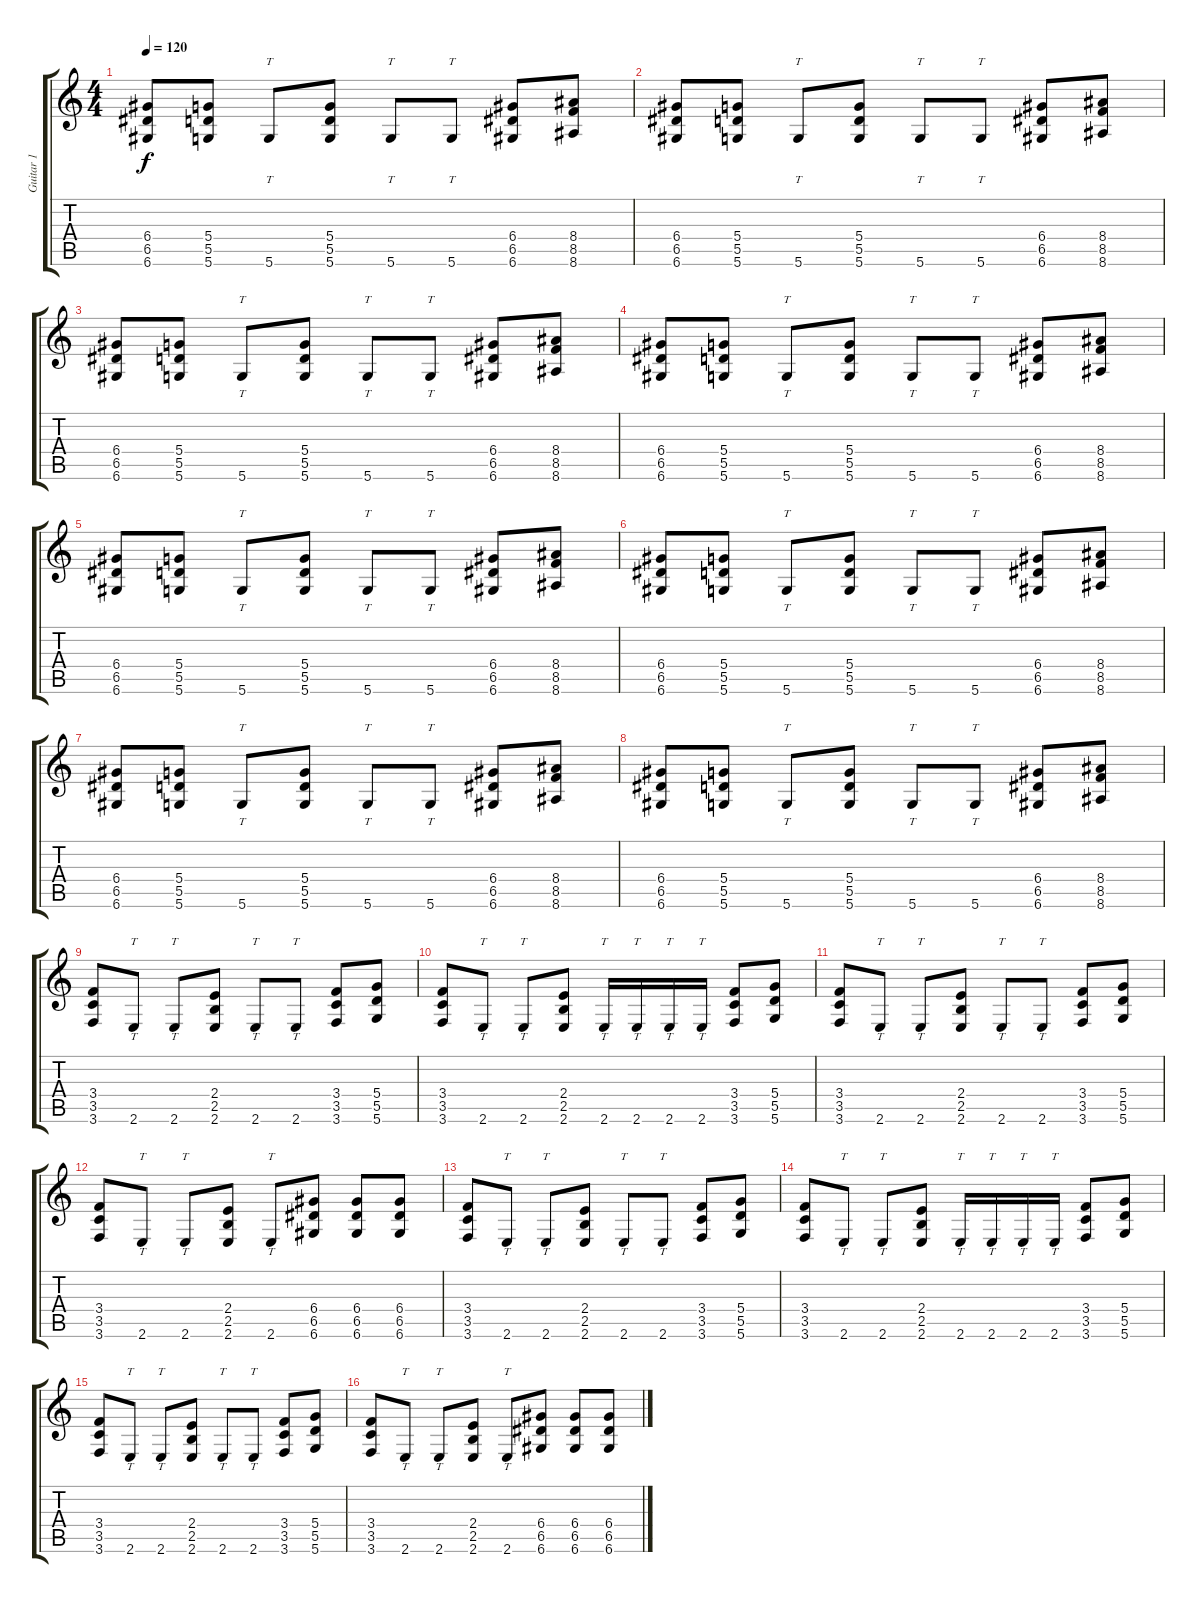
\track ("Guitar 1" "Guitar 1") {instrument distortionguitar}
\staff {score tabs}
\tuning (E4 B3 G3 D3 A2 D2) {hide}
\ts (4 4)
\tempo 120
\clef g2
\ks c
(6.4 6.5 6.6).8{dy f balance 0 instrument distortionguitar} (5.4 5.5 5.6).8 5.6.8{tt} (5.4 5.5 5.6).8 5.6.8{tt} 5.6.8{tt} (6.4 6.5 6.6).8 (8.4 8.5 8.6).8 |
(6.4 6.5 6.6).8 (5.4 5.5 5.6).8 5.6.8{tt} (5.4 5.5 5.6).8 5.6.8{tt} 5.6.8{tt} (6.4 6.5 6.6).8 (8.4 8.5 8.6).8 |
(6.4 6.5 6.6).8 (5.4 5.5 5.6).8 5.6.8{tt} (5.4 5.5 5.6).8 5.6.8{tt} 5.6.8{tt} (6.4 6.5 6.6).8 (8.4 8.5 8.6).8 |
(6.4 6.5 6.6).8 (5.4 5.5 5.6).8 5.6.8{tt} (5.4 5.5 5.6).8 5.6.8{tt} 5.6.8{tt} (6.4 6.5 6.6).8 (8.4 8.5 8.6).8 |
(6.4 6.5 6.6).8 (5.4 5.5 5.6).8 5.6.8{tt} (5.4 5.5 5.6).8 5.6.8{tt} 5.6.8{tt} (6.4 6.5 6.6).8 (8.4 8.5 8.6).8 |
(6.4 6.5 6.6).8 (5.4 5.5 5.6).8 5.6.8{tt} (5.4 5.5 5.6).8 5.6.8{tt} 5.6.8{tt} (6.4 6.5 6.6).8 (8.4 8.5 8.6).8 |
(6.4 6.5 6.6).8 (5.4 5.5 5.6).8 5.6.8{tt} (5.4 5.5 5.6).8 5.6.8{tt} 5.6.8{tt} (6.4 6.5 6.6).8 (8.4 8.5 8.6).8 |
(6.4 6.5 6.6).8 (5.4 5.5 5.6).8 5.6.8{tt} (5.4 5.5 5.6).8 5.6.8{tt} 5.6.8{tt} (6.4 6.5 6.6).8 (8.4 8.5 8.6).8 |
(3.4 3.5 3.6).8 2.6.8{tt} 2.6.8{tt} (2.4 2.5 2.6).8 2.6.8{tt} 2.6.8{tt} (3.4 3.5 3.6).8 (5.4 5.5 5.6).8 |
(3.4 3.5 3.6).8 2.6.8{tt} 2.6.8{tt} (2.4 2.5 2.6).8 2.6.16{tt} 2.6.16{tt} 2.6.16{tt} 2.6.16{tt} (3.4 3.5 3.6).8 (5.4 5.5 5.6).8 |
(3.4 3.5 3.6).8 2.6.8{tt} 2.6.8{tt} (2.4 2.5 2.6).8 2.6.8{tt} 2.6.8{tt} (3.4 3.5 3.6).8 (5.4 5.5 5.6).8 |
(3.4 3.5 3.6).8 2.6.8{tt} 2.6.8{tt} (2.4 2.5 2.6).8 2.6.8{tt} (6.4 6.5 6.6).8 (6.4 6.5 6.6).8 (6.4 6.5 6.6).8 |
(3.4 3.5 3.6).8 2.6.8{tt} 2.6.8{tt} (2.4 2.5 2.6).8 2.6.8{tt} 2.6.8{tt} (3.4 3.5 3.6).8 (5.4 5.5 5.6).8 |
(3.4 3.5 3.6).8 2.6.8{tt} 2.6.8{tt} (2.4 2.5 2.6).8 2.6.16{tt} 2.6.16{tt} 2.6.16{tt} 2.6.16{tt} (3.4 3.5 3.6).8 (5.4 5.5 5.6).8 |
(3.4 3.5 3.6).8 2.6.8{tt} 2.6.8{tt} (2.4 2.5 2.6).8 2.6.8{tt} 2.6.8{tt} (3.4 3.5 3.6).8 (5.4 5.5 5.6).8 |
(3.4 3.5 3.6).8 2.6.8{tt} 2.6.8{tt} (2.4 2.5 2.6).8 2.6.8{tt} (6.4 6.5 6.6).8 (6.4 6.5 6.6).8 (6.4 6.5 6.6).8
